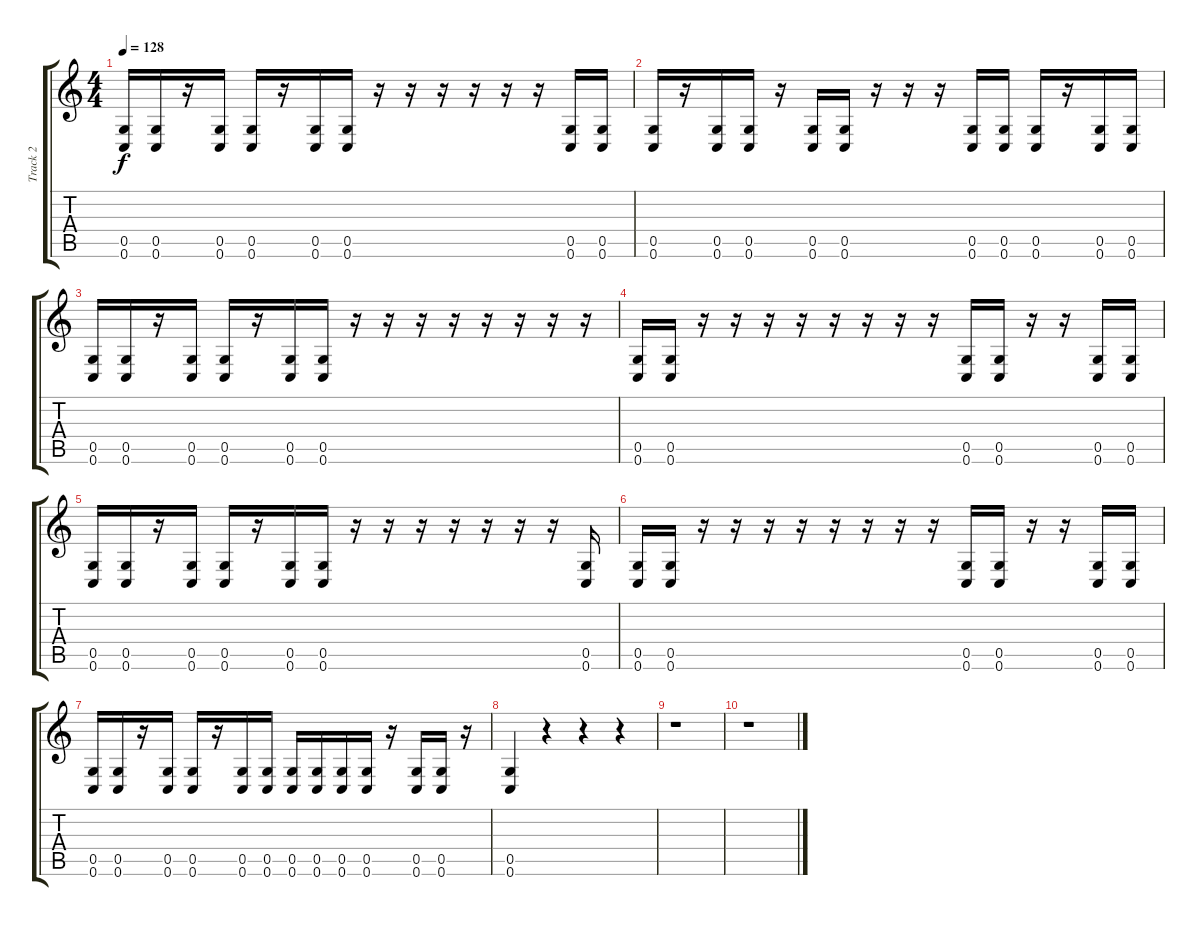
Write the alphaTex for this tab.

\track ("Track 2" "Track 2") {instrument distortionguitar}
\staff {score tabs}
\tuning (D4 A3 F3 C3 G2 C2) {hide}
\ts (4 4)
\tempo 128
\clef g2
\ks c
(0.5 0.6).16{dy f} (0.5 0.6).16 r.16 (0.5 0.6).16 (0.5 0.6).16 r.16 (0.5 0.6).16 (0.5 0.6).16 r.16 r.16 r.16 r.16 r.16 r.16 (0.5 0.6).16 (0.5 0.6).16 |
(0.5 0.6).16 r.16 (0.5 0.6).16 (0.5 0.6).16 r.16 (0.5 0.6).16 (0.5 0.6).16 r.16 r.16 r.16 (0.5 0.6).16 (0.5 0.6).16 (0.5 0.6).16 r.16 (0.5 0.6).16 (0.5 0.6).16 |
(0.5 0.6).16 (0.5 0.6).16 r.16 (0.5 0.6).16 (0.5 0.6).16 r.16 (0.5 0.6).16 (0.5 0.6).16 r.16 r.16 r.16 r.16 r.16 r.16 r.16 r.16 |
(0.5 0.6).16 (0.5 0.6).16 r.16 r.16 r.16 r.16 r.16 r.16 r.16 r.16 (0.5 0.6).16 (0.5 0.6).16 r.16 r.16 (0.5 0.6).16 (0.5 0.6).16 |
(0.5 0.6).16 (0.5 0.6).16 r.16 (0.5 0.6).16 (0.5 0.6).16 r.16 (0.5 0.6).16 (0.5 0.6).16 r.16 r.16 r.16 r.16 r.16 r.16 r.16 (0.5 0.6).16 |
(0.5 0.6).16 (0.5 0.6).16 r.16 r.16 r.16 r.16 r.16 r.16 r.16 r.16 (0.5 0.6).16 (0.5 0.6).16 r.16 r.16 (0.5 0.6).16 (0.5 0.6).16 |
(0.5 0.6).16 (0.5 0.6).16 r.16 (0.5 0.6).16 (0.5 0.6).16 r.16 (0.5 0.6).16 (0.5 0.6).16 (0.5 0.6).16 (0.5 0.6).16 (0.5 0.6).16 (0.5 0.6).16 r.16 (0.5 0.6).16 (0.5 0.6).16 r.16 |
(0.5 0.6).4 r.4 r.4 r.4 |
r.1 |
r.1
